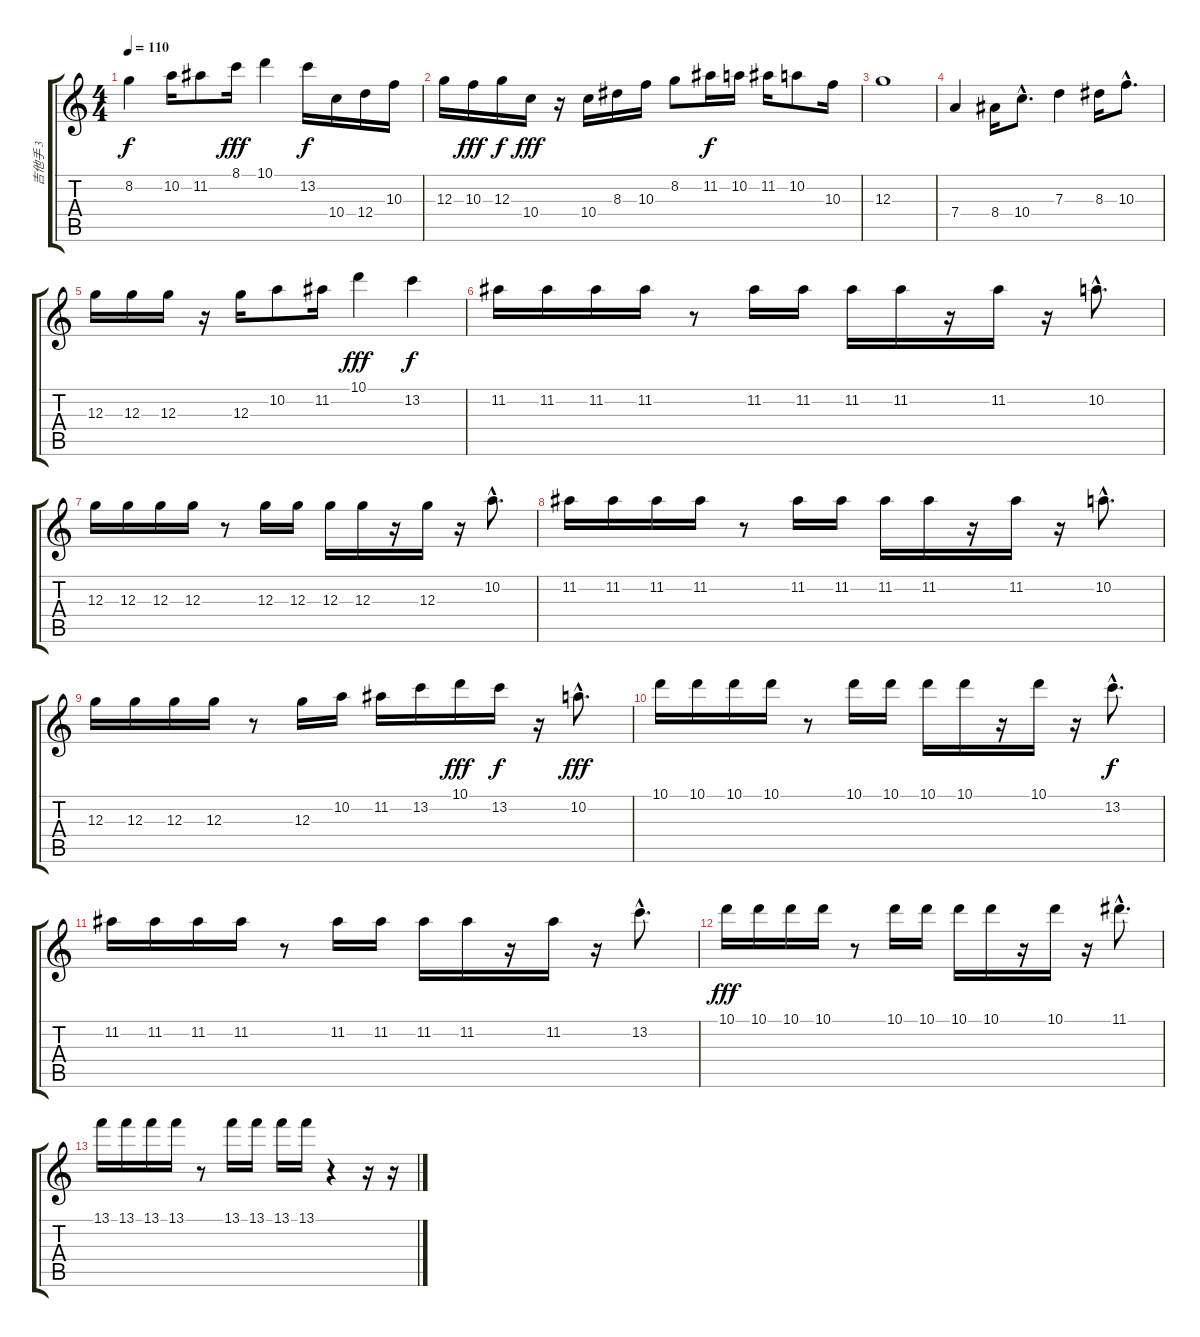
\track ("吉他手 3" "吉他手 3") {instrument overdrivenguitar}
\staff {score tabs}
\tuning (E4 B3 G3 D3 A2 E2) {hide}
\ts (4 4)
\tempo 110
\clef g2
\ks c
8.2.4{dy f} 10.2.16 11.2.8 8.1.16{dy fff} 10.1.4 13.2.16{dy f} 10.4.16 12.4.16 10.3.16 |
12.3.16 10.3.16{dy fff} 12.3.16{dy f} 10.4.16{dy fff} r.16 10.4.16 8.3.16 10.3.16 8.2.8 11.2.16{dy f} 10.2.16 11.2.16 10.2.8 10.3.16 |
12.3.1 |
7.4.4 8.4.16 10.4{hac}.8{d} 7.3.4 8.3.16 10.3{hac}.8{d} |
12.3.16 12.3.16 12.3.16 r.16 12.3.16 10.2.8 11.2.16 10.1.4{dy fff} 13.2.4{dy f} |
11.2.16 11.2.16 11.2.16 11.2.16 r.8 11.2.16 11.2.16 11.2.16 11.2.16 r.16 11.2.16 r.16 10.2{hac}.8{d} |
12.3.16 12.3.16 12.3.16 12.3.16 r.8 12.3.16 12.3.16 12.3.16 12.3.16 r.16 12.3.16 r.16 10.2{hac}.8{d} |
11.2.16 11.2.16 11.2.16 11.2.16 r.8 11.2.16 11.2.16 11.2.16 11.2.16 r.16 11.2.16 r.16 10.2{hac}.8{d} |
12.3.16 12.3.16 12.3.16 12.3.16 r.8 12.3.16 10.2.16 11.2.16 13.2.16 10.1.16{dy fff} 13.2.16{dy f} r.16 10.2{hac}.8{d dy fff} |
10.1.16 10.1.16 10.1.16 10.1.16 r.8 10.1.16 10.1.16 10.1.16 10.1.16 r.16 10.1.16 r.16 13.2{hac}.8{d dy f} |
11.2.16 11.2.16 11.2.16 11.2.16 r.8 11.2.16 11.2.16 11.2.16 11.2.16 r.16 11.2.16 r.16 13.2{hac}.8{d} |
10.1.16{dy fff} 10.1.16 10.1.16 10.1.16 r.8 10.1.16 10.1.16 10.1.16 10.1.16 r.16 10.1.16 r.16 11.1{hac}.8{d} |
13.1.16 13.1.16 13.1.16 13.1.16 r.8 13.1.16 13.1.16 13.1.16 13.1.16 r.4 r.16 r.16
